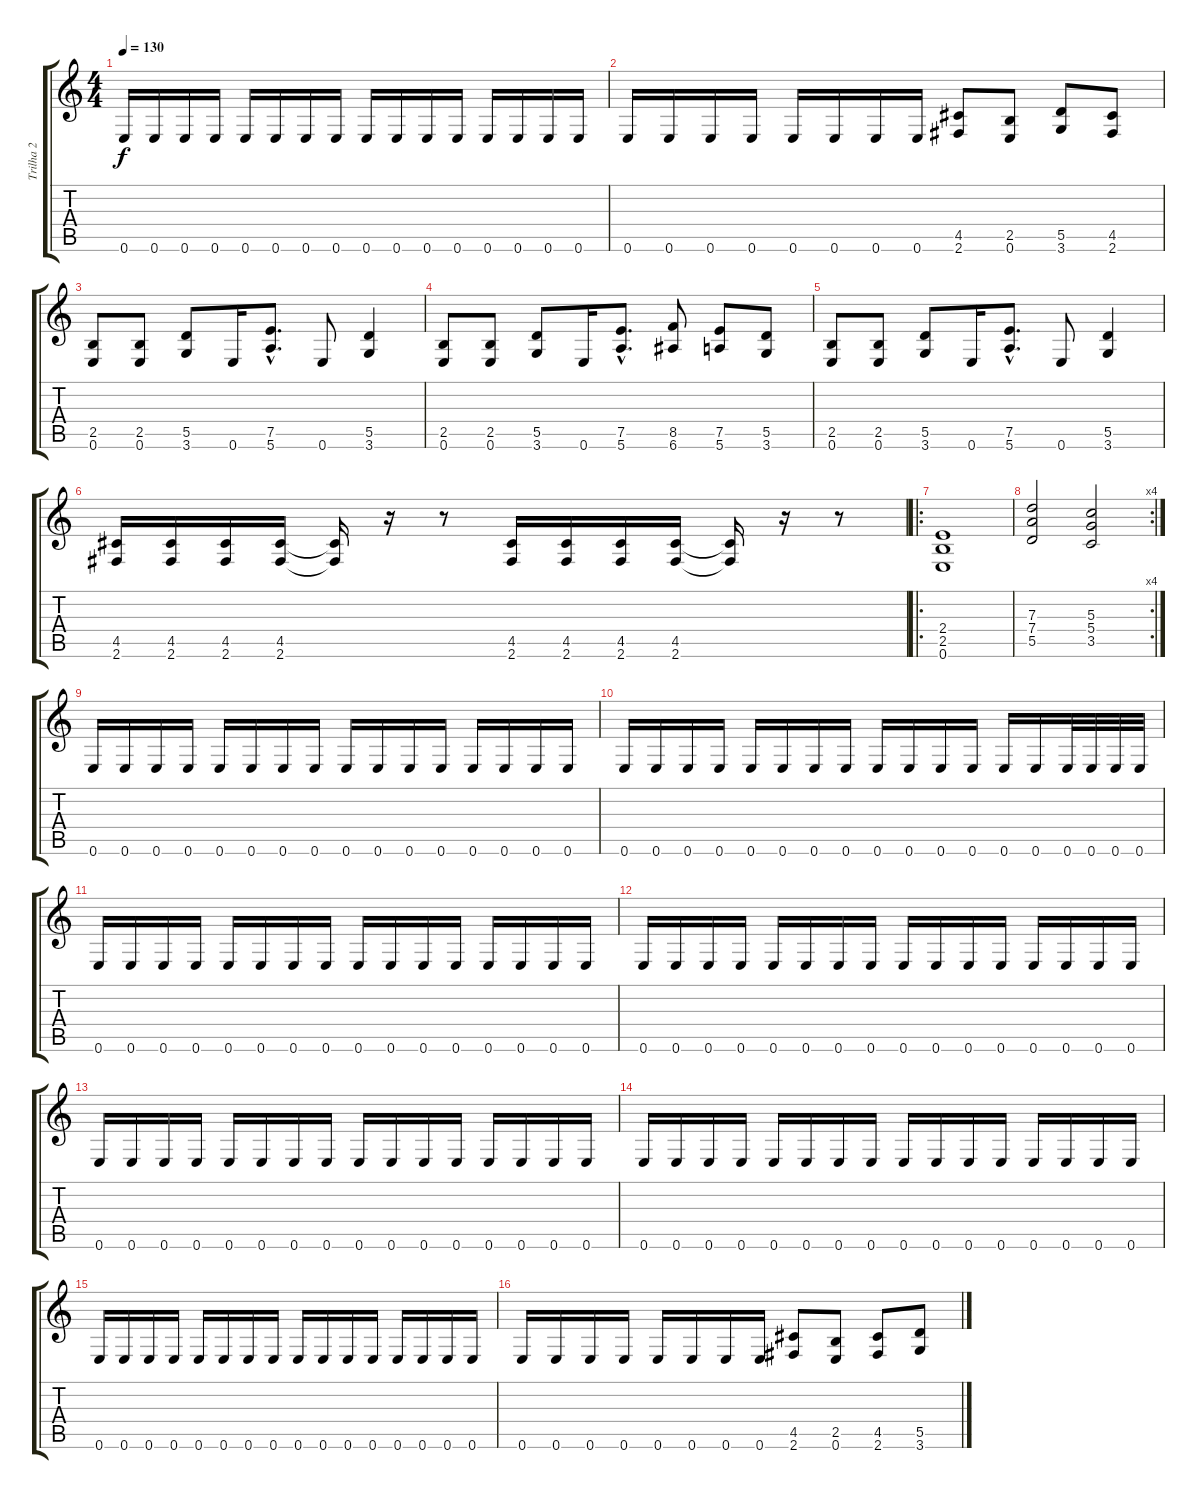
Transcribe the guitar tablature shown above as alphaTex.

\track ("Trilha 2" "Trilha 2") {instrument distortionguitar}
\staff {score tabs}
\tuning (E4 B3 G3 D3 A2 E2) {hide}
\ts (4 4)
\tempo 130
\clef g2
\ks c
0.6.16{dy f} 0.6.16 0.6.16 0.6.16 0.6.16 0.6.16 0.6.16 0.6.16 0.6.16 0.6.16 0.6.16 0.6.16 0.6.16 0.6.16 0.6.16 0.6.16 |
0.6.16 0.6.16 0.6.16 0.6.16 0.6.16 0.6.16 0.6.16 0.6.16 (4.5 2.6).8 (2.5 0.6).8 (5.5 3.6).8 (4.5 2.6).8 |
(2.5 0.6).8 (2.5 0.6).8 (5.5 3.6).8 0.6.16 (7.5{hac} 5.6{hac}).8{d} 0.6.8 (5.5 3.6).4 |
(2.5 0.6).8 (2.5 0.6).8 (5.5 3.6).8 0.6.16 (7.5{hac} 5.6{hac}).8{d} (8.5 6.6).8 (7.5 5.6).8 (5.5 3.6).8 |
(2.5 0.6).8 (2.5 0.6).8 (5.5 3.6).8 0.6.16 (7.5{hac} 5.6{hac}).8{d} 0.6.8 (5.5 3.6).4 |
(4.5 2.6).16 (4.5 2.6).16 (4.5 2.6).16 (4.5 2.6).16 (4.5{t} 2.6{t}).16 r.16 r.8 (4.5 2.6).16 (4.5 2.6).16 (4.5 2.6).16 (4.5 2.6).16 (4.5{t} 2.6{t}).16 r.16 r.8 |
\ro
(2.4 2.5 0.6).1 |
\rc 4
(7.3 7.4 5.5).2 (5.3 5.4 3.5).2 |
0.6.16 0.6.16 0.6.16 0.6.16 0.6.16 0.6.16 0.6.16 0.6.16 0.6.16 0.6.16 0.6.16 0.6.16 0.6.16 0.6.16 0.6.16 0.6.16 |
0.6.16 0.6.16 0.6.16 0.6.16 0.6.16 0.6.16 0.6.16 0.6.16 0.6.16 0.6.16 0.6.16 0.6.16 0.6.16 0.6.16 0.6.32 0.6.32 0.6.32 0.6.32 |
0.6.16 0.6.16 0.6.16 0.6.16 0.6.16 0.6.16 0.6.16 0.6.16 0.6.16 0.6.16 0.6.16 0.6.16 0.6.16 0.6.16 0.6.16 0.6.16 |
0.6.16 0.6.16 0.6.16 0.6.16 0.6.16 0.6.16 0.6.16 0.6.16 0.6.16 0.6.16 0.6.16 0.6.16 0.6.16 0.6.16 0.6.16 0.6.16 |
0.6.16 0.6.16 0.6.16 0.6.16 0.6.16 0.6.16 0.6.16 0.6.16 0.6.16 0.6.16 0.6.16 0.6.16 0.6.16 0.6.16 0.6.16 0.6.16 |
0.6.16 0.6.16 0.6.16 0.6.16 0.6.16 0.6.16 0.6.16 0.6.16 0.6.16 0.6.16 0.6.16 0.6.16 0.6.16 0.6.16 0.6.16 0.6.16 |
0.6.16 0.6.16 0.6.16 0.6.16 0.6.16 0.6.16 0.6.16 0.6.16 0.6.16 0.6.16 0.6.16 0.6.16 0.6.16 0.6.16 0.6.16 0.6.16 |
0.6.16 0.6.16 0.6.16 0.6.16 0.6.16 0.6.16 0.6.16 0.6.16 (4.5 2.6).8 (2.5 0.6).8 (4.5 2.6).8 (5.5 3.6).8
